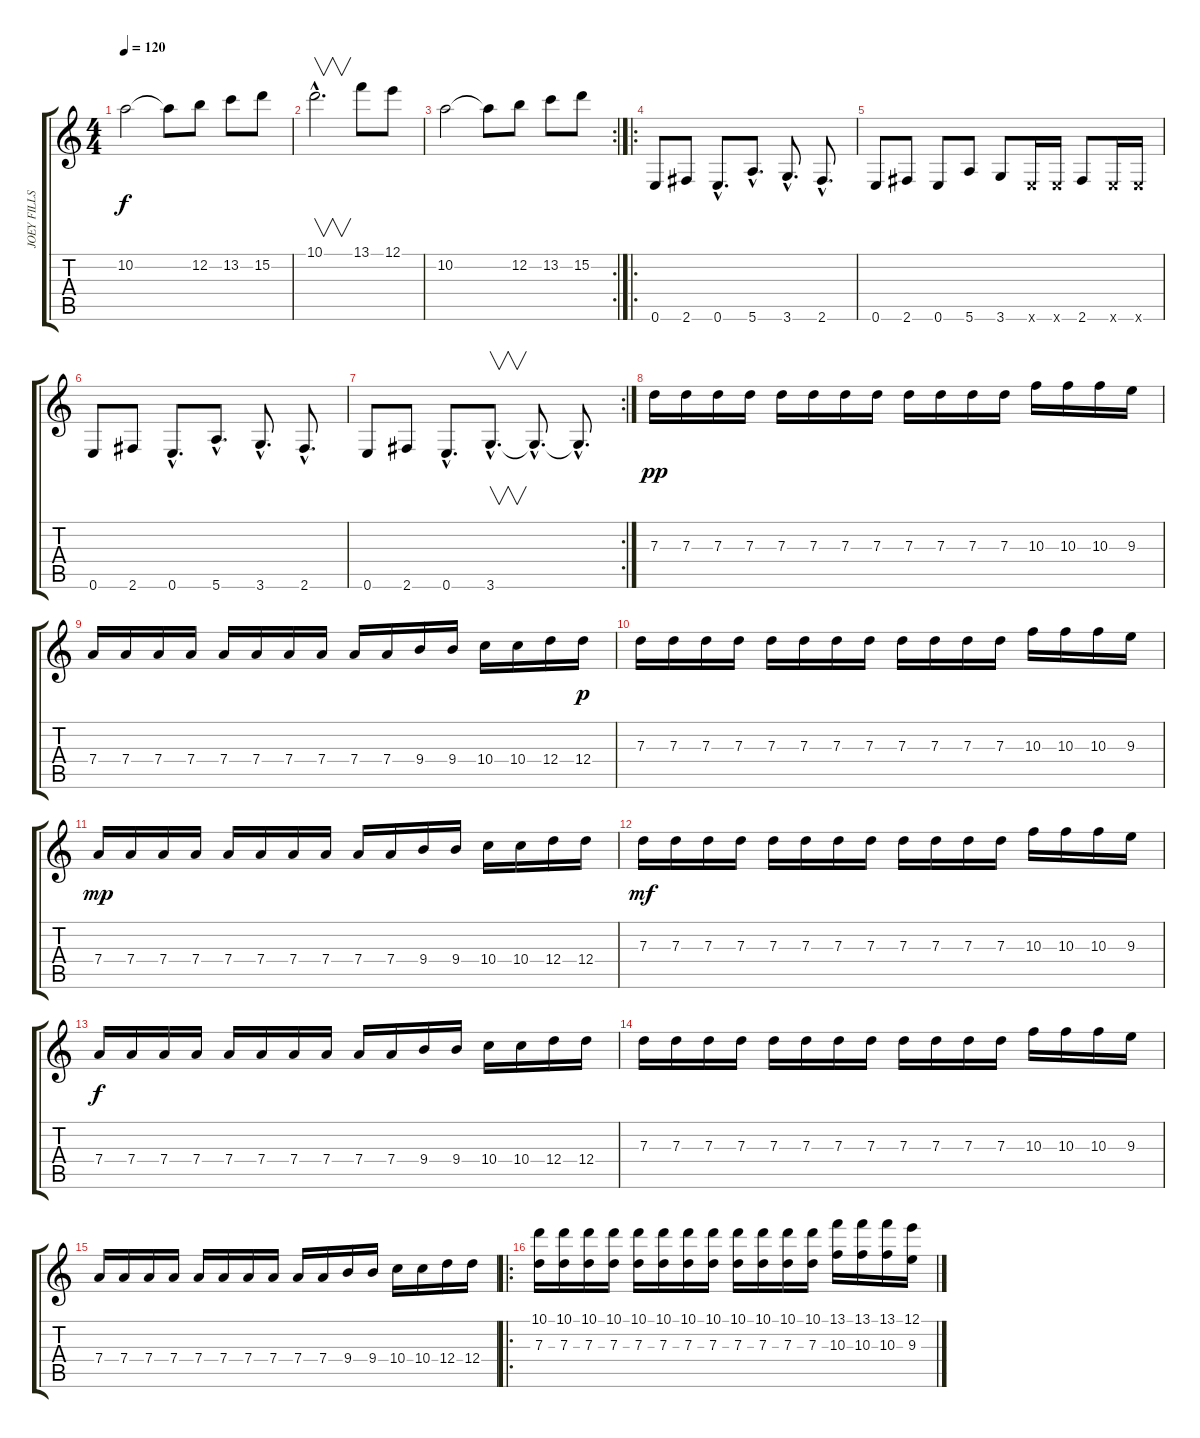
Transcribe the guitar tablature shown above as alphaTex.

\track ("JOEY FILLS" "JOEY FILLS") {instrument overdrivenguitar}
\staff {score tabs}
\tuning (E4 B3 G3 D3 A2 E2) {hide}
\ts (4 4)
\tempo 120
\clef g2
\ks c
10.2.2{dy f} 10.2{t}.8 12.2.8 13.2.8 15.2.8 |
10.1{hac}.2{v d} 13.1.8 12.1.8 |
\rc 2
10.2.2 10.2{t}.8 12.2.8 13.2.8 15.2.8 |
\ro
0.6.8{volume 12 balance 0 instrument overdrivenguitar} 2.6.8 0.6{hac}.8{d} 5.6{hac}.8{d} 3.6{hac}.8{d} 2.6{hac}.8{d} |
0.6.8 2.6.8 0.6.8 5.6.8 3.6.8 0.6{x}.16 0.6{x}.16 2.6.8 0.6{x}.16 0.6{x}.16 |
0.6.8 2.6.8 0.6{hac}.8{d} 5.6{hac}.8{d} 3.6{hac}.8{d} 2.6{hac}.8{d} |
\rc 2
0.6.8 2.6.8 0.6{hac}.8{d} 3.6{hac}.8{v d} 3.6{hac t}.8{d} 3.6{hac t}.8{d} |
7.3.16{dy pp} 7.3.16 7.3.16 7.3.16 7.3.16 7.3.16 7.3.16 7.3.16 7.3.16 7.3.16 7.3.16 7.3.16 10.3.16 10.3.16 10.3.16 9.3.16 |
7.4.16 7.4.16 7.4.16 7.4.16 7.4.16 7.4.16 7.4.16 7.4.16 7.4.16 7.4.16 9.4.16 9.4.16 10.4.16 10.4.16 12.4.16 12.4.16{dy p} |
7.3.16 7.3.16 7.3.16 7.3.16 7.3.16 7.3.16 7.3.16 7.3.16 7.3.16 7.3.16 7.3.16 7.3.16 10.3.16 10.3.16 10.3.16 9.3.16 |
7.4.16{dy mp} 7.4.16 7.4.16 7.4.16 7.4.16 7.4.16 7.4.16 7.4.16 7.4.16 7.4.16 9.4.16 9.4.16 10.4.16 10.4.16 12.4.16 12.4.16 |
7.3.16{dy mf} 7.3.16 7.3.16 7.3.16 7.3.16 7.3.16 7.3.16 7.3.16 7.3.16 7.3.16 7.3.16 7.3.16 10.3.16 10.3.16 10.3.16 9.3.16 |
7.4.16{dy f} 7.4.16 7.4.16 7.4.16 7.4.16 7.4.16 7.4.16 7.4.16 7.4.16 7.4.16 9.4.16 9.4.16 10.4.16 10.4.16 12.4.16 12.4.16 |
7.3.16 7.3.16 7.3.16 7.3.16 7.3.16 7.3.16 7.3.16 7.3.16 7.3.16 7.3.16 7.3.16 7.3.16 10.3.16 10.3.16 10.3.16 9.3.16 |
7.4.16 7.4.16 7.4.16 7.4.16 7.4.16 7.4.16 7.4.16 7.4.16 7.4.16 7.4.16 9.4.16 9.4.16 10.4.16 10.4.16 12.4.16 12.4.16 |
\ro
(10.1 7.3).16 (10.1 7.3).16 (10.1 7.3).16 (10.1 7.3).16 (10.1 7.3).16 (10.1 7.3).16 (10.1 7.3).16 (10.1 7.3).16 (10.1 7.3).16 (10.1 7.3).16 (10.1 7.3).16 (10.1 7.3).16 (13.1 10.3).16 (13.1 10.3).16 (13.1 10.3).16 (12.1 9.3).16
